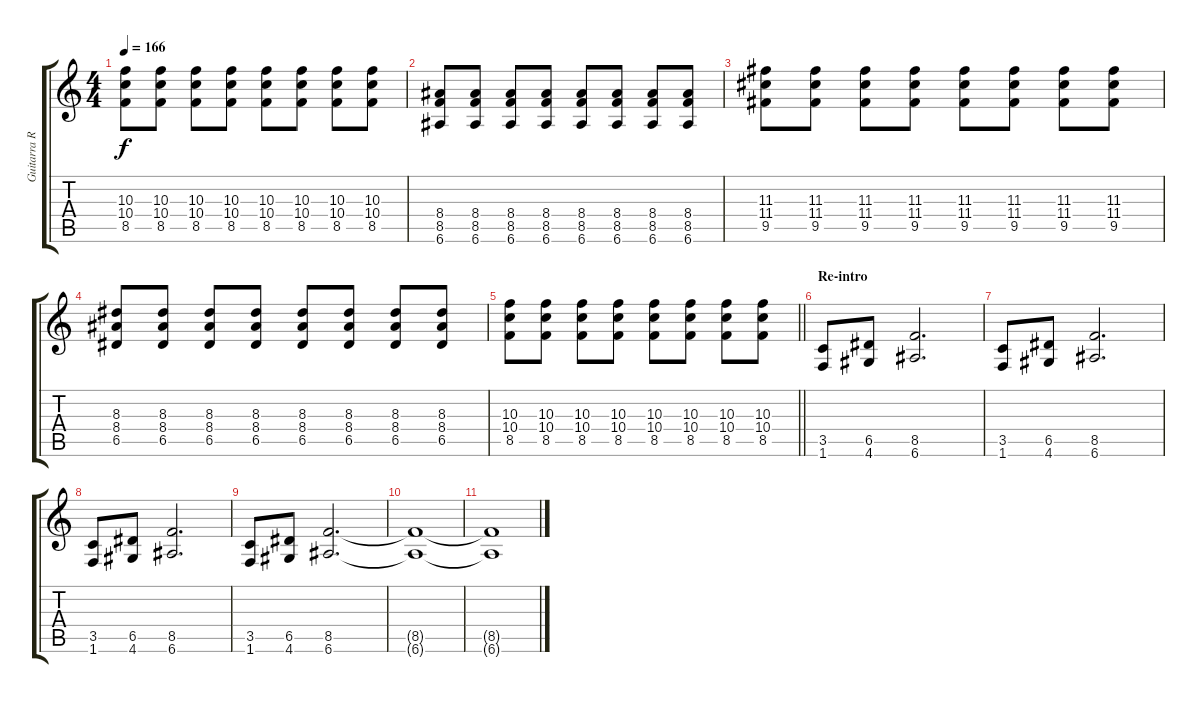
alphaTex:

\track ("Guitarra Ritmica" "Guitarra R") {instrument overdrivenguitar}
\staff {score tabs}
\tuning (E4 B3 G3 D3 A2 E2) {hide}
\ts (4 4)
\tempo 166
\clef g2
\ks c
(10.3 10.4 8.5).8{dy f} (10.3 10.4 8.5).8 (10.3 10.4 8.5).8 (10.3 10.4 8.5).8 (10.3 10.4 8.5).8 (10.3 10.4 8.5).8 (10.3 10.4 8.5).8 (10.3 10.4 8.5).8 |
(8.4 8.5 6.6).8 (8.4 8.5 6.6).8 (8.4 8.5 6.6).8 (8.4 8.5 6.6).8 (8.4 8.5 6.6).8 (8.4 8.5 6.6).8 (8.4 8.5 6.6).8 (8.4 8.5 6.6).8 |
(11.3 11.4 9.5).8 (11.3 11.4 9.5).8 (11.3 11.4 9.5).8 (11.3 11.4 9.5).8 (11.3 11.4 9.5).8 (11.3 11.4 9.5).8 (11.3 11.4 9.5).8 (11.3 11.4 9.5).8 |
(8.3 8.4 6.5).8 (8.3 8.4 6.5).8 (8.3 8.4 6.5).8 (8.3 8.4 6.5).8 (8.3 8.4 6.5).8 (8.3 8.4 6.5).8 (8.3 8.4 6.5).8 (8.3 8.4 6.5).8 |
\barLineRight lightlight
(10.3 10.4 8.5).8 (10.3 10.4 8.5).8 (10.3 10.4 8.5).8 (10.3 10.4 8.5).8 (10.3 10.4 8.5).8 (10.3 10.4 8.5).8 (10.3 10.4 8.5).8 (10.3 10.4 8.5).8 |
\section ("" "Re-intro")
(3.5 1.6).8 (6.5 4.6).8 (8.5 6.6).2{d} |
(3.5 1.6).8 (6.5 4.6).8 (8.5 6.6).2{d} |
(3.5 1.6).8 (6.5 4.6).8 (8.5 6.6).2{d} |
(3.5 1.6).8 (6.5 4.6).8 (8.5 6.6).2{d} |
(8.5{t} 6.6{t}).1 |
(8.5{t} 6.6{t}).1
